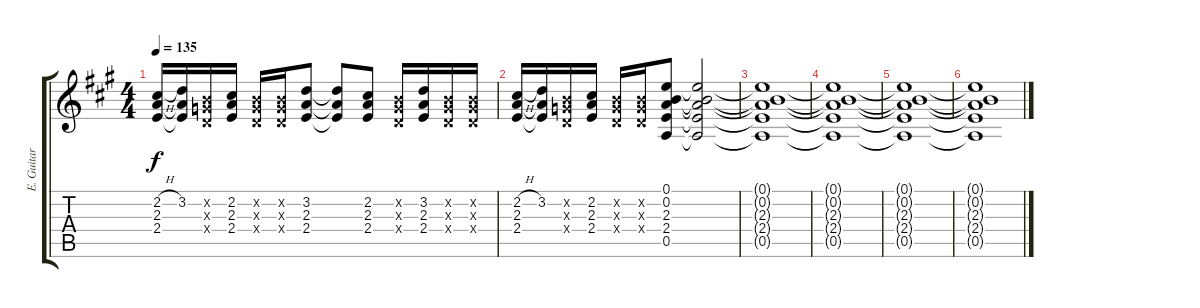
\track ("E. Guitar I" "E. Guitar ") {instrument overdrivenguitar}
\staff {score tabs}
\tuning (E4 B3 G3 D3 A2 E2) {hide}
\ts (4 4)
\tempo 135
\clef g2
\ks a
(2.2{h} 2.3 2.4).16{dy f} (3.2 2.3{t} 2.4{t}).16 (0.2{x} 0.3{x} 0.4{x}).16 (2.2 2.3 2.4).16 (0.2{x} 0.3{x} 0.4{x}).16 (0.2{x} 0.3{x} 0.4{x}).16 (3.2 2.3 2.4).8 (3.2{t} 2.3{t} 2.4{t}).8 (2.2 2.3 2.4).8 (0.2{x} 0.3{x} 0.4{x}).16 (3.2 2.3 2.4).16 (0.2{x} 0.3{x} 0.4{x}).16 (0.2{x} 0.3{x} 0.4{x}).16 |
(2.2{h} 2.3 2.4).16 (3.2 2.3{t} 2.4{t}).16 (0.2{x} 0.3{x} 0.4{x}).16 (2.2 2.3 2.4).16 (0.2{x} 0.3{x} 0.4{x}).16 (0.2{x} 0.3{x} 0.4{x}).16 (0.1 0.2 2.3 2.4 0.5).8 (0.1{t} 0.2{t} 2.3{t} 2.4{t} 0.5{t}).2 |
(0.1{t} 0.2{t} 2.3{t} 2.4{t} 0.5{t}).1 |
(0.1{t} 0.2{t} 2.3{t} 2.4{t} 0.5{t}).1 |
(0.1{t} 0.2{t} 2.3{t} 2.4{t} 0.5{t}).1 |
(0.1{t} 0.2{t} 2.3{t} 2.4{t} 0.5{t}).1
